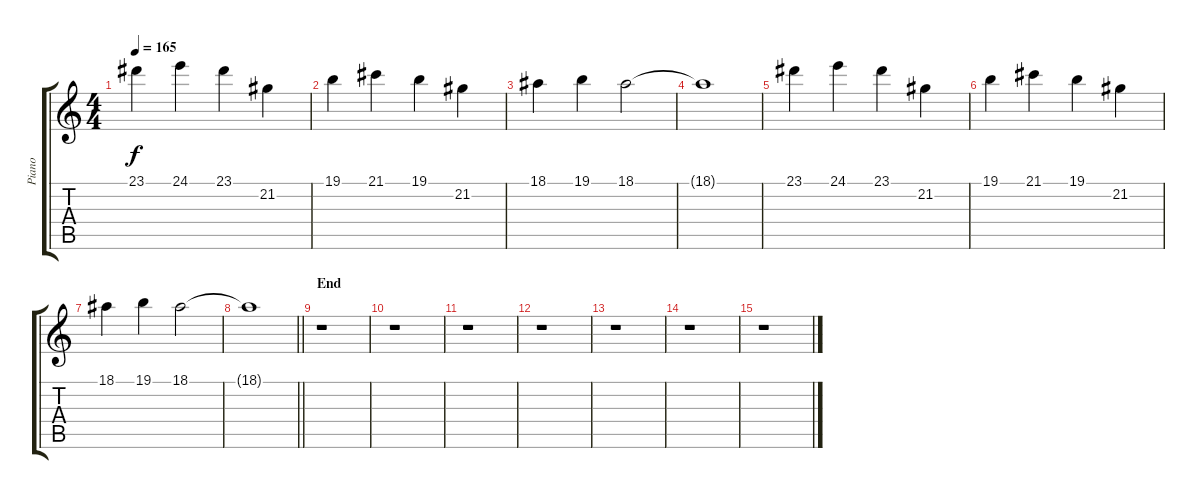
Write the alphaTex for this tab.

\track ("Piano" "Piano") {instrument brightacousticpiano}
\staff {score tabs}
\tuning (E4 B3 G3 D3 A2 E2) {hide}
\ts (4 4)
\tempo 165
\clef g2
\ks c
23.1.4{dy f volume 16 instrument lead3calliope} 24.1.4 23.1.4 21.2.4 |
19.1.4 21.1.4 19.1.4 21.2.4 |
18.1.4 19.1.4 18.1.2 |
18.1{t}.1 |
23.1.4{volume 16 instrument lead3calliope} 24.1.4 23.1.4 21.2.4 |
19.1.4 21.1.4 19.1.4 21.2.4 |
18.1.4 19.1.4 18.1.2 |
\barLineRight lightlight
18.1{t}.1 |
\section ("" "End")
r.1 |
r.1 |
r.1 |
r.1 |
r.1 |
r.1 |
r.1
